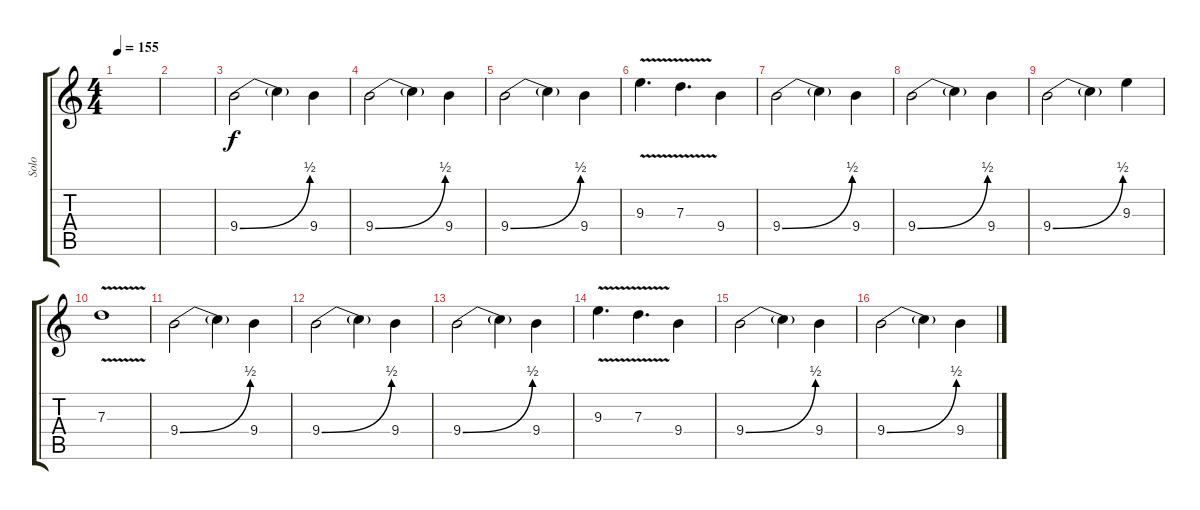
\track ("Solo" "Solo") {instrument overdrivenguitar}
\staff {score tabs}
\tuning (E4 B3 G3 D3 A2 E2) {hide}
\ts (4 4)
\tempo 155
\clef g2
\ks c
|
|
9.4{be (bend 0 0 60 2)}.2 9.4{t}.4 9.4.4 |
9.4{be (bend 0 0 60 2)}.2 9.4{t}.4 9.4.4 |
9.4{be (bend 0 0 60 2)}.2 9.4{t}.4 9.4.4 |
9.3{v}.4{d} 7.3{v}.4{d} 9.4.4 |
9.4{be (bend 0 0 60 2)}.2 9.4{t}.4 9.4.4 |
9.4{be (bend 0 0 60 2)}.2 9.4{t}.4 9.4.4 |
9.4{be (bend 0 0 60 2)}.2 9.4{t}.4 9.3.4 |
7.3{v}.1 |
9.4{be (bend 0 0 60 2)}.2 9.4{t}.4 9.4.4 |
9.4{be (bend 0 0 60 2)}.2 9.4{t}.4 9.4.4 |
9.4{be (bend 0 0 60 2)}.2 9.4{t}.4 9.4.4 |
9.3{v}.4{d} 7.3{v}.4{d} 9.4.4 |
9.4{be (bend 0 0 60 2)}.2 9.4{t}.4 9.4.4 |
9.4{be (bend 0 0 60 2)}.2 9.4{t}.4 9.4.4
